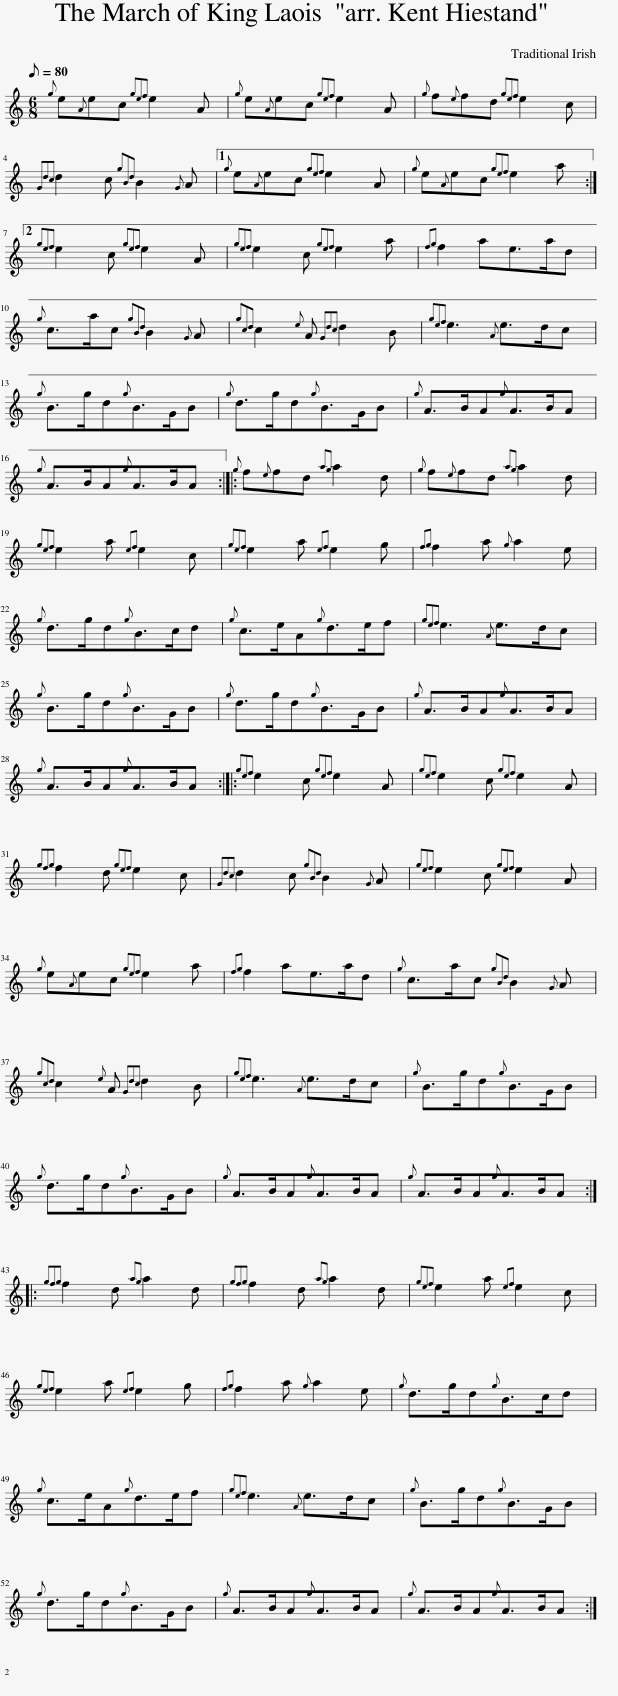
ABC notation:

X:1
L:1/8
Q:1/8=80
M:6/8
I:linebreak $
K:C
V:1 treble
V:1
{g} e{A}ec{gef} e2 A |{g} e{A}ec{gef} e2 A |{g} f{e}fd{gef} e2 c |${Gdc} d2 c{gBd} B2{G} A |1{g} e{A}ec{gef} e2 A | %5
{g} e{A}ec{gef} e2 a :|2${gef} e2 c{gef} e2 A |{gef} e2 c{gef} e2 a |{fg} f2 ae>ad |${g} c>ac{gBd} B2{G} A | %10
{gcd} c2{e} A{Gdc} d2 B |{gef} e3{A} e>dc |${g} B>gd{g}B>GB |{g} d>gd{g}B>GB |{g} A>BA{g}A>BA |$ %15
{g} A>BA{g}A>BA ::{g} f{e}fd{ag} a2 d |{g} f{e}fd{ag} a2 d |${gef} e2 a{ef} e2 c |{gef} e2 a{ef} e2 g | %20
{fg} f2 a{g} a2 e |${g} d>gd{g}B>cd |{g} c>eA{g}d>ef |{gef} e3{A} e>dc |${g} B>gd{g}B>GB | %25
{g} d>gd{g}B>GB |{g} A>BA{g}A>BA |${g} A>BA{g}A>BA ::{gef} e2 c{gef} e2 A |{gef} e2 c{gef} e2 A |$ %30
{gfg} f2 d{gef} e2 c |{Gdc} d2 c{gBd} B2{G} A |{gef} e2 c{gef} e2 A |${g} e{A}ec{gef} e2 a |{fg} f2 ae>ad | %35
{g} c>ac{gBd} B2{G} A |${gcd} c2{e} A{Gdc} d2 B |{gef} e3{A} e>dc |{g} B>gd{g}B>GB |${g} d>gd{g}B>GB | %40
{g} A>BA{g}A>BA |{g} A>BA{g}A>BA ::${gfg} f2 d{ag} a2 d |{gfg} f2 d{ag} a2 d |{gef} e2 a{ef} e2 c |$ %45
{gef} e2 a{ef} e2 g |{fg} f2 a{g} a2 e |{g} d>gd{g}B>cd |${g} c>eA{g}d>ef |{gef} e3{A} e>dc | %50
{g} B>gd{g}B>GB |${g} d>gd{g}B>GB |{g} A>BA{g}A>BA |{g} A>BA{g}A>BA :| %54
